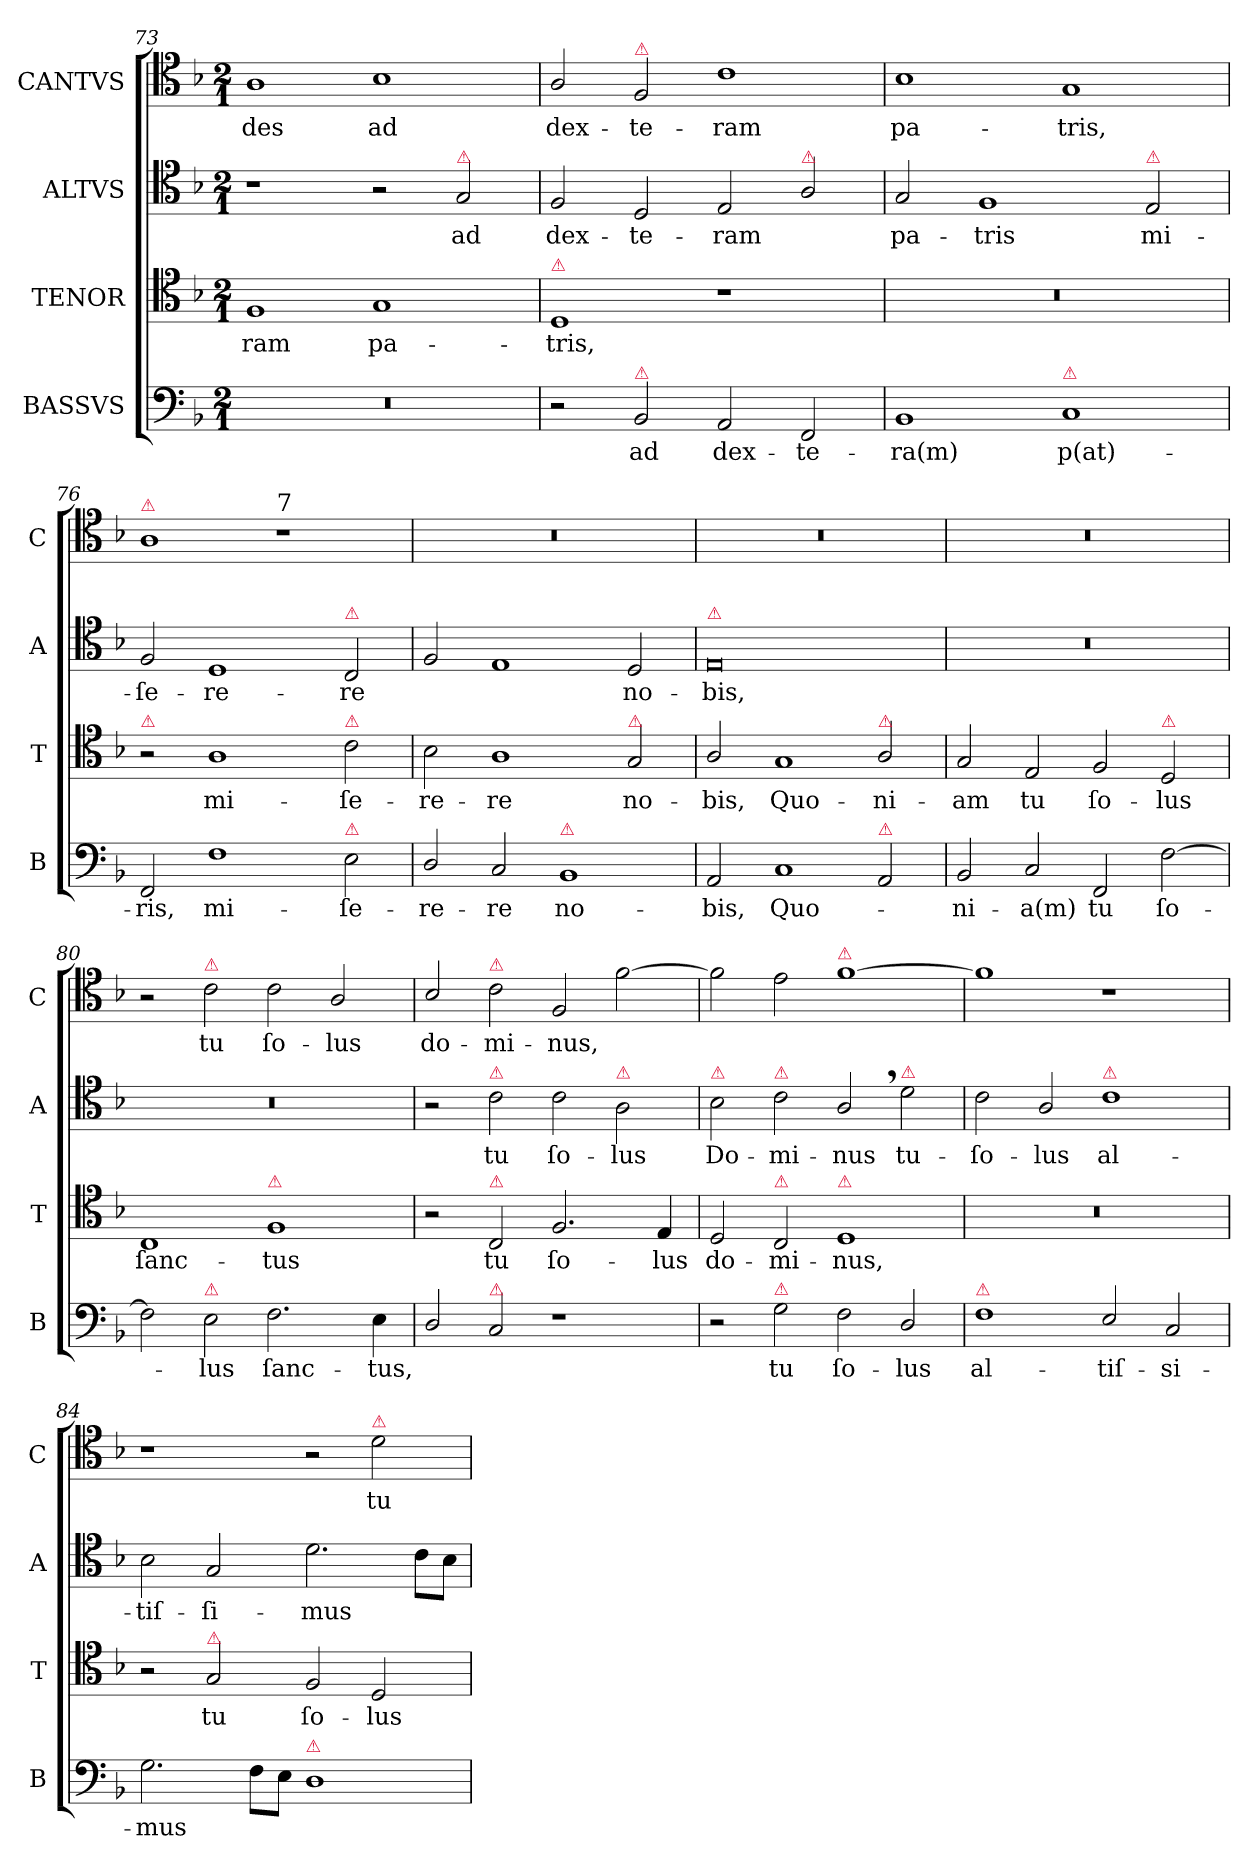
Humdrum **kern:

**kern	**text	**kern	**text	**kern	**text	**kern	**text
*part4	*part4	*part3	*part3	*part2	*part2	*part1	*part1
*staff4	*staff4	*staff3	*staff3	*staff2	*staff2	*staff1	*staff1
*I"BASSVS	*	*I"TENOR	*	*I"ALTVS	*	*I"CANTVS	*
*I'B	*	*I'T	*	*I'A	*	*I'C	*
*clefF4	*	*clefC4	*	*clefC4	*	*clefC4	*
*k[b-]	*	*k[b-]	*	*k[b-]	*	*k[b-]	*
*F:	*	*F:	*	*F:	*	*F:	*
*M2/1	*	*M2/1	*	*M2/1	*	*M2/1	*
=73	=73	=73	=73	=73	=73	=73	=73
0r	.	1F	-ram	1r	.	1A	des
.	.	1G	pa-	2r	.	1B-	ad
!	!	!	!	!LO:TX:a:color=crimson:t=⚠	!	!	!
.	.	.	.	2G/	ad	.	.
=74	=74	=74	=74	=74	=74	=74	=74
!	!	!LO:TX:a:color=crimson:t=⚠	!	!	!	!	!
2r	.	1D	-tris,	2F/	dex-	2A/	dex-
!	!	!	!	!	!	!LO:TX:a:color=crimson:t=⚠	!
!LO:TX:a:color=crimson:t=⚠	!	!	!	!	!	!	!
2BB-/	ad	.	.	2D/	-te-	2F/	-te-
2AA/	dex-	1r	.	2E/	-ram	1c	-ram
!	!	!	!	!LO:TX:a:color=crimson:t=⚠	!	!	!
2FF/	-te-	.	.	2A/	.	.	.
=75	=75	=75	=75	=75	=75	=75	=75
1BB-	-ra(m)	0r	.	2G/	pa-	1B-	pa-
.	.	.	.	1F	-tris	.	.
!LO:TX:a:color=crimson:t=⚠	!	!	!	!	!	!	!
1C	p(at)-	.	.	.	.	1G	-tris,
!	!	!	!	!LO:TX:a:color=crimson:t=⚠	!	!	!
.	.	.	.	2E/	mi-	.	.
=76	=76	=76	=76	=76	=76	=76	=76
!	!	!	!	!	!	!LO:TX:a:color=crimson:t=⚠	!
!	!	!LO:TX:a:color=crimson:t=⚠	!	!	!	!	!
2FF/	-ris,	2r	.	2F/	-ſe-	1A	.
1F	mi-	1A	mi-	1D	-re-	.	.
!	!	!	!	!	!	!LO:TX:a:t=7	!
.	.	.	.	.	.	1r	.
!	!	!	!	!LO:TX:a:color=crimson:t=⚠	!	!	!
!	!	!LO:TX:a:color=crimson:t=⚠	!	!	!	!	!
!LO:TX:a:color=crimson:t=⚠	!	!	!	!	!	!	!
2E\	-ſe-	2c\	-ſe-	2C/	-re	.	.
=77	=77	=77	=77	=77	=77	=77	=77
2D/	-re-	2B-\	-re-	2F/	.	0r	.
2C/	-re	1A	-re	1E	.	.	.
!LO:TX:a:color=crimson:t=⚠	!	!	!	!	!	!	!
1BB-	no-	.	.	.	.	.	.
!	!	!LO:TX:a:color=crimson:t=⚠	!	!	!	!	!
.	.	2G/	no-	2D/	no-	.	.
=78	=78	=78	=78	=78	=78	=78	=78
!	!	!	!	!LO:TX:a:color=crimson:t=⚠	!	!	!
2AA/	-bis,	2A/	-bis,	0E	-bis,	0r	.
1C	Quo-	1G	Quo-	.	.	.	.
!	!	!LO:TX:a:color=crimson:t=⚠	!	!	!	!	!
!LO:TX:a:color=crimson:t=⚠	!	!	!	!	!	!	!
2AA/	.	2A/	-ni-	.	.	.	.
=79	=79	=79	=79	=79	=79	=79	=79
2BB-/	-ni-	2G/	-am	0r	.	0r	.
2C/	-a(m)	2E/	tu	.	.	.	.
2FF/	tu	2F/	ſo-	.	.	.	.
!	!	!LO:TX:a:color=crimson:t=⚠	!	!	!	!	!
[2F	ſo-	2D/	-lus	.	.	.	.
=80	=80	=80	=80	=80	=80	=80	=80
2F]	.	1C	ſanc-	0r	.	2r	.
!	!	!	!	!	!	!LO:TX:a:color=crimson:t=⚠	!
!LO:TX:a:color=crimson:t=⚠	!	!	!	!	!	!	!
2E\	-lus	.	.	.	.	2c\	tu
!	!	!LO:TX:a:color=crimson:t=⚠	!	!	!	!	!
2.F\	ſanc-	1F	-tus	.	.	2c\	ſo-
.	.	.	.	.	.	2A/	-lus
4E\	-tus,	.	.	.	.	.	.
=81	=81	=81	=81	=81	=81	=81	=81
2D/	.	2r	.	2r	.	2B-/	do-
!	!	!	!	!	!	!LO:TX:a:color=crimson:t=⚠	!
!	!	!	!	!LO:TX:a:color=crimson:t=⚠	!	!	!
!	!	!LO:TX:a:color=crimson:t=⚠	!	!	!	!	!
!LO:TX:a:color=crimson:t=⚠	!	!	!	!	!	!	!
2C/	.	2C/	tu	2c\	tu	2c\	-mi-
1r	.	2.F/	ſo-	2c\	ſo-	2F/	-nus,
!	!	!	!	!LO:TX:a:color=crimson:t=⚠	!	!	!
.	.	.	.	2A\	-lus	[2f	.
.	.	4E/	-lus	.	.	.	.
=82	=82	=82	=82	=82	=82	=82	=82
!	!	!	!	!LO:TX:a:color=crimson:t=⚠	!	!	!
2r	.	2D/	do-	2B-\	Do-	2f]	.
!	!	!	!	!LO:TX:a:color=crimson:t=⚠	!	!	!
!	!	!LO:TX:a:color=crimson:t=⚠	!	!	!	!	!
!LO:TX:a:color=crimson:t=⚠	!	!	!	!	!	!	!
2G\	tu	2C/	-mi-	2c\	-mi-	2e\	.
!	!	!	!	!	!	!LO:TX:a:color=crimson:t=⚠	!
!	!	!LO:TX:a:color=crimson:t=⚠	!	!	!	!	!
2F\	ſo-	1D	-nus,	2A,/	-nus	[1f	.
!	!	!	!	!LO:TX:a:color=crimson:t=⚠	!	!	!
2D/	-lus	.	.	2d\	tu-	.	.
=83	=83	=83	=83	=83	=83	=83	=83
!LO:TX:a:color=crimson:t=⚠	!	!	!	!	!	!	!
1F	al-	0r	.	2c\	-ſo-	1f]	.
.	.	.	.	2A/	-lus	.	.
!	!	!	!	!LO:TX:a:color=crimson:t=⚠	!	!	!
2E/	-tiſ-	.	.	1c	al-	1r	.
2C/	-si-	.	.	.	.	.	.
=84	=84	=84	=84	=84	=84	=84	=84
2.G\	-mus	2r	.	2B-\	-tiſ-	1r	.
!	!	!LO:TX:a:color=crimson:t=⚠	!	!	!	!	!
.	.	2G/	tu	2G/	-ſi-	.	.
8F\L	.	.	.	.	.	.	.
8E\J	.	.	.	.	.	.	.
!LO:TX:a:color=crimson:t=⚠	!	!	!	!	!	!	!
1D	.	2F/	ſo-	2.d\	-mus	2r	.
!	!	!	!	!	!	!LO:TX:a:color=crimson:t=⚠	!
.	.	2D/	-lus	.	.	2d\	tu
.	.	.	.	8c\L	.	.	.
.	.	.	.	8B-\J	.	.	.
=	=	=	=	=	=	=	=
*-	*-	*-	*-	*-	*-	*-	*-
